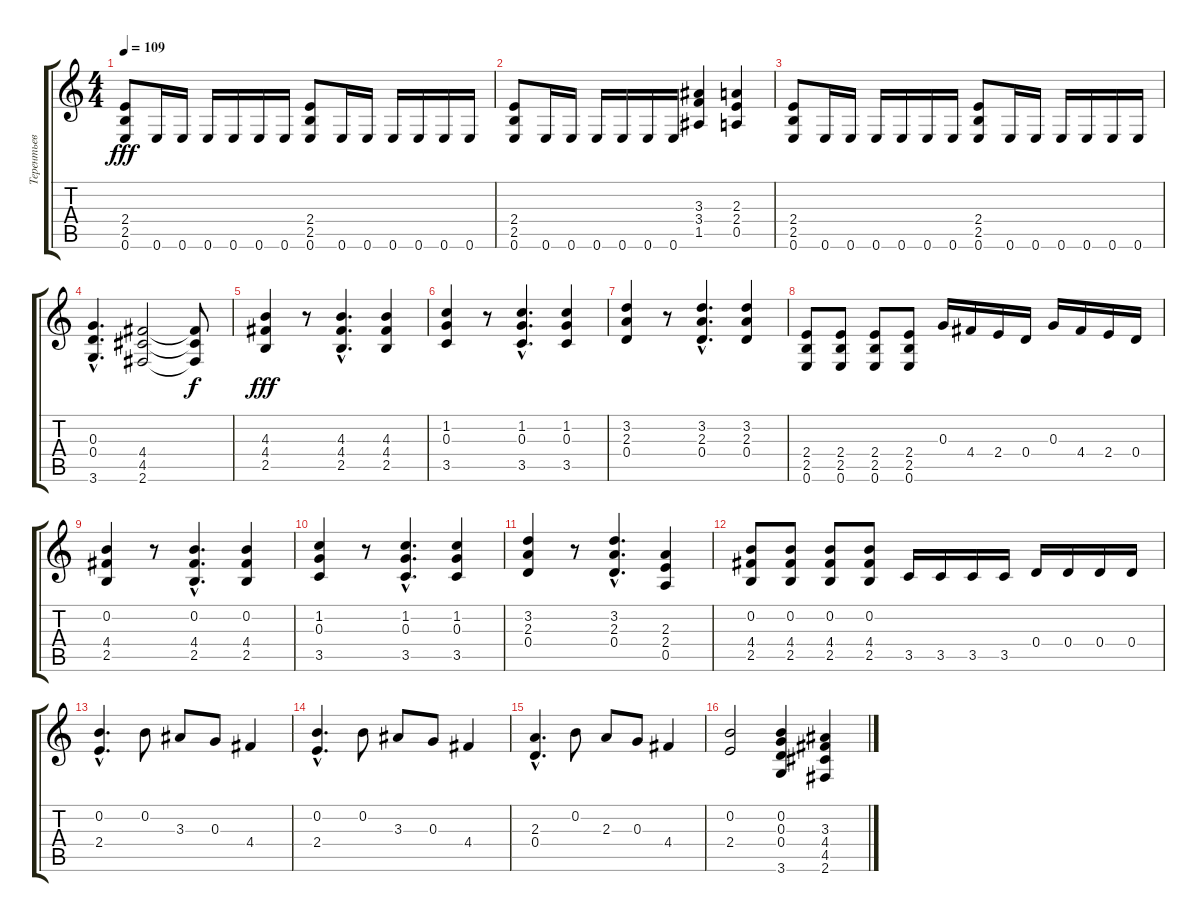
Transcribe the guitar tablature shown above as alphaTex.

\track ("Терентьев" "Терентьев") {instrument distortionguitar}
\staff {score tabs}
\tuning (E4 B3 G3 D3 A2 E2) {hide}
\ts (4 4)
\tempo 109
\clef g2
\ks c
(2.4 2.5 0.6).8{dy fff} 0.6.16 0.6.16 0.6.16 0.6.16 0.6.16 0.6.16 (2.4 2.5 0.6).8 0.6.16 0.6.16 0.6.16 0.6.16 0.6.16 0.6.16 |
(2.4 2.5 0.6).8 0.6.16 0.6.16 0.6.16 0.6.16 0.6.16 0.6.16 (3.3 3.4 1.5).4 (2.3 2.4 0.5).4 |
(2.4 2.5 0.6).8 0.6.16 0.6.16 0.6.16 0.6.16 0.6.16 0.6.16 (2.4 2.5 0.6).8 0.6.16 0.6.16 0.6.16 0.6.16 0.6.16 0.6.16 |
(0.3{hac} 0.4{hac} 3.6{hac}).4{d} (4.4 4.5 2.6).2 (4.4{t} 4.5{t} 2.6{t}).8{dy f} |
(4.3 4.4 2.5).4{dy fff} r.8 (4.3{hac} 4.4{hac} 2.5{hac}).4{d} (4.3 4.4 2.5).4 |
(1.2 0.3 3.5).4 r.8 (1.2{hac} 0.3{hac} 3.5{hac}).4{d} (1.2 0.3 3.5).4 |
(3.2 2.3 0.4).4 r.8 (3.2{hac} 2.3{hac} 0.4{hac}).4{d} (3.2 2.3 0.4).4 |
(2.4 2.5 0.6).8 (2.4 2.5 0.6).8 (2.4 2.5 0.6).8 (2.4 2.5 0.6).8 0.3.16 4.4.16 2.4.16 0.4.16 0.3.16 4.4.16 2.4.16 0.4.16 |
(0.2 4.4 2.5).4 r.8 (0.2{hac} 4.4{hac} 2.5{hac}).4{d} (0.2 4.4 2.5).4 |
(1.2 0.3 3.5).4 r.8 (1.2{hac} 0.3{hac} 3.5{hac}).4{d} (1.2 0.3 3.5).4 |
(3.2 2.3 0.4).4 r.8 (3.2{hac} 2.3{hac} 0.4{hac}).4{d} (2.3 2.4 0.5).4 |
(0.2 4.4 2.5).8 (0.2 4.4 2.5).8 (0.2 4.4 2.5).8 (0.2 4.4 2.5).8 3.5.16 3.5.16 3.5.16 3.5.16 0.4.16 0.4.16 0.4.16 0.4.16 |
(0.2{hac} 2.4{hac}).4{d} 0.2.8 3.3.8 0.3.8 4.4.4 |
(0.2{hac} 2.4{hac}).4{d} 0.2.8 3.3.8 0.3.8 4.4.4 |
(2.3{hac} 0.4{hac}).4{d} 0.2.8 2.3.8 0.3.8 4.4.4 |
(0.2 2.4).2 (0.2 0.3 0.4 3.6).4 (3.3 4.4 4.5 2.6).4
